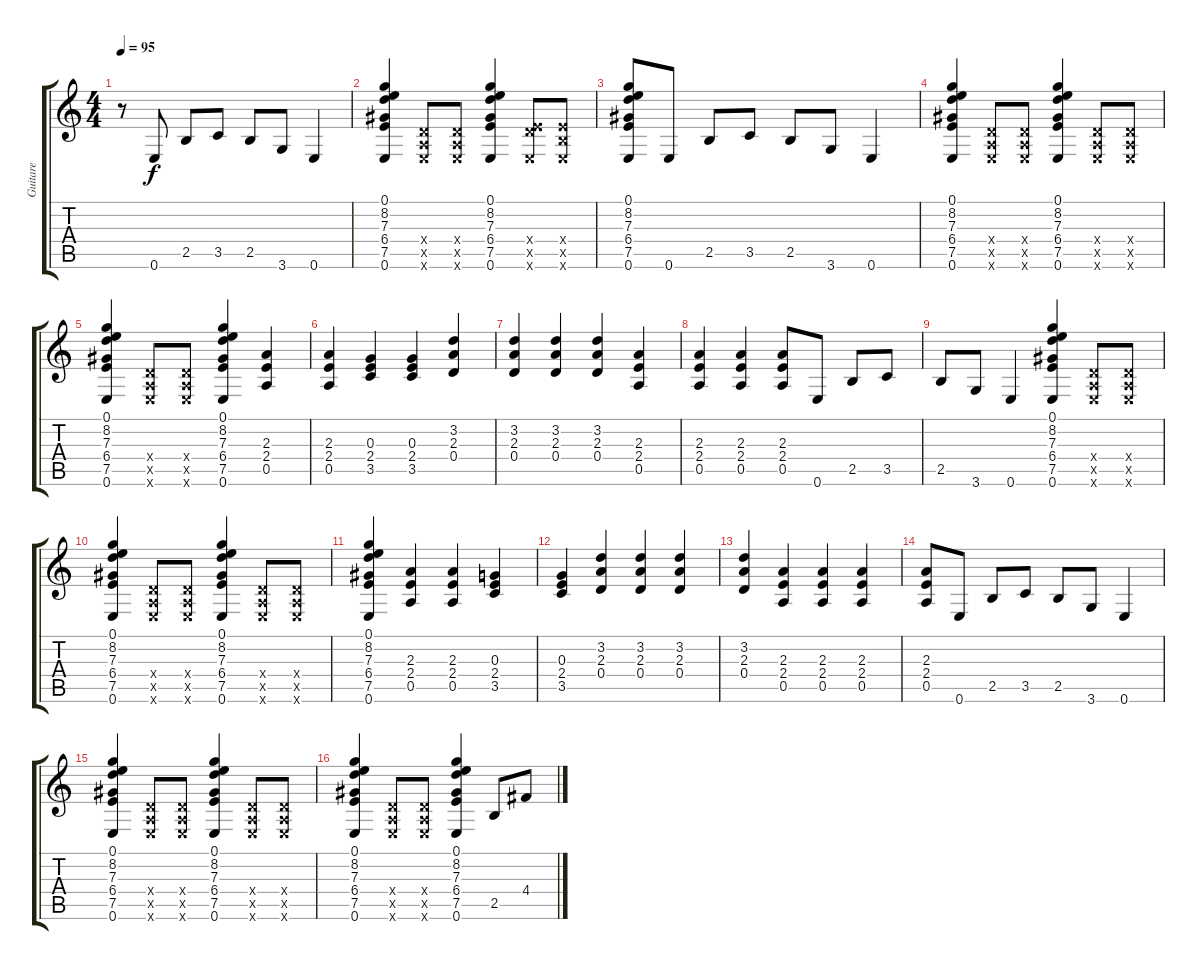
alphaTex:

\track ("Guitare" "Guitare") {instrument electricguitarclean}
\staff {score tabs}
\tuning (E4 B3 G3 D3 A2 E2) {hide}
\ts (4 4)
\tempo 95
\clef g2
\ks c
r.8{dy f instrument electricguitarclean} 0.6.8 2.5.8 3.5.8 2.5.8 3.6.8 0.6.4 |
(0.1 8.2 7.3 6.4 7.5 0.6).4 (0.4{x} 0.5{x} 0.6{x}).8 (0.4{x} 0.5{x} 0.6{x}).8 (0.1 8.2 7.3 6.4 7.5 0.6).4 (0.4{x} 7.5{x} 0.6{x}).8 (2.4{x} 2.5{x} 0.6{x}).8 |
(0.1 8.2 7.3 6.4 7.5 0.6).8 0.6.8 2.5.8 3.5.8 2.5.8 3.6.8 0.6.4 |
(0.1 8.2 7.3 6.4 7.5 0.6).4 (0.4{x} 0.5{x} 0.6{x}).8 (0.4{x} 0.5{x} 0.6{x}).8 (0.1 8.2 7.3 6.4 7.5 0.6).4 (0.4{x} 0.5{x} 0.6{x}).8 (0.4{x} 0.5{x} 0.6{x}).8 |
(0.1 8.2 7.3 6.4 7.5 0.6).4 (0.4{x} 0.5{x} 0.6{x}).8 (0.4{x} 0.5{x} 0.6{x}).8 (0.1 8.2 7.3 6.4 7.5 0.6).4 (2.3 2.4 0.5).4 |
(2.3 2.4 0.5).4 (0.3 2.4 3.5).4 (0.3 2.4 3.5).4 (3.2 2.3 0.4).4 |
(3.2 2.3 0.4).4 (3.2 2.3 0.4).4 (3.2 2.3 0.4).4 (2.3 2.4 0.5).4 |
(2.3 2.4 0.5).4 (2.3 2.4 0.5).4 (2.3 2.4 0.5).8 0.6.8 2.5.8 3.5.8 |
2.5.8 3.6.8 0.6.4 (0.1 8.2 7.3 6.4 7.5 0.6).4 (0.4{x} 0.5{x} 0.6{x}).8 (0.4{x} 0.5{x} 0.6{x}).8 |
(0.1 8.2 7.3 6.4 7.5 0.6).4 (0.4{x} 0.5{x} 0.6{x}).8 (0.4{x} 0.5{x} 0.6{x}).8 (0.1 8.2 7.3 6.4 7.5 0.6).4 (0.4{x} 0.5{x} 0.6{x}).8 (0.4{x} 0.5{x} 0.6{x}).8 |
(0.1 8.2 7.3 6.4 7.5 0.6).4 (2.3 2.4 0.5).4 (2.3 2.4 0.5).4 (0.3 2.4 3.5).4 |
(0.3 2.4 3.5).4 (3.2 2.3 0.4).4 (3.2 2.3 0.4).4 (3.2 2.3 0.4).4 |
(3.2 2.3 0.4).4 (2.3 2.4 0.5).4 (2.3 2.4 0.5).4 (2.3 2.4 0.5).4 |
(2.3 2.4 0.5).8 0.6.8 2.5.8 3.5.8 2.5.8 3.6.8 0.6.4 |
(0.1 8.2 7.3 6.4 7.5 0.6).4 (0.4{x} 0.5{x} 0.6{x}).8 (0.4{x} 0.5{x} 0.6{x}).8 (0.1 8.2 7.3 6.4 7.5 0.6).4 (0.4{x} 0.5{x} 0.6{x}).8 (0.4{x} 0.5{x} 0.6{x}).8 |
(0.1 8.2 7.3 6.4 7.5 0.6).4 (0.4{x} 0.5{x} 0.6{x}).8 (0.4{x} 0.5{x} 0.6{x}).8 (0.1 8.2 7.3 6.4 7.5 0.6).4 2.5.8 4.4.8
